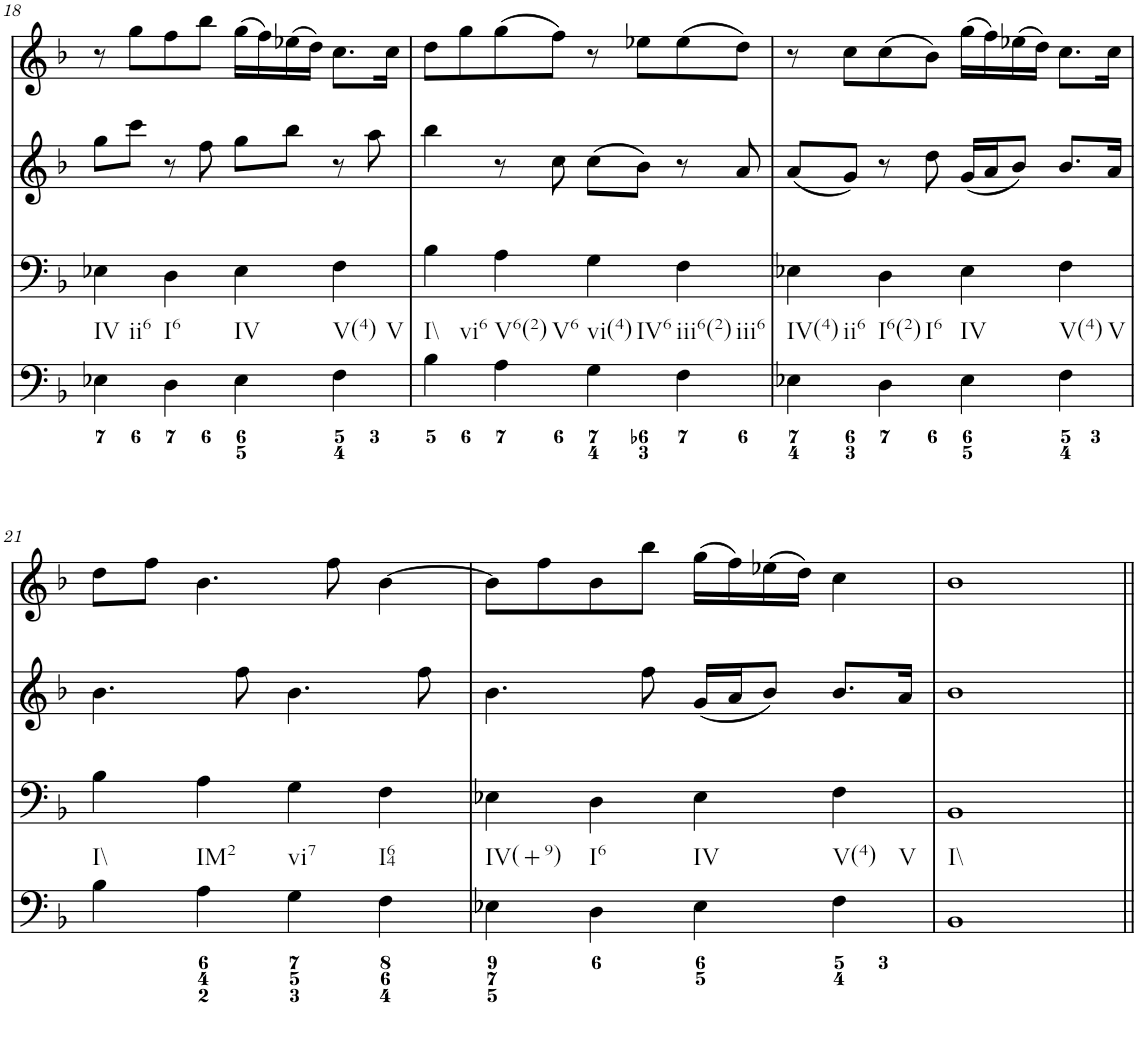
**kern	**kern	**kern	**kern
*part4	*part3	*part2	*part1
*staff4	*staff3	*staff2	*staff1
*I"Piano	*I"Piano	*I"Piano	*I"Piano
*I'Pno	*I'Pno	*I'Pno	*I'Pno
!!LO:PB:g=z
*clefF4	*clefF4	*clefG2	*clefG2
*k[b-]	*k[b-]	*k[b-]	*k[b-]
*F:	*F:	*F:	*F:
*M4/4	*M4/4	*M4/4	*M4/4
*met(c)	*met(c)	*met(c)	*met(c)
=18	=18	=18	=18
!LO:TX:b:t=IV	!	!	!
!LO:TX:b:t=ii6	!	!	!
4E-X\	4E-X\	8gg\L	8r
.	.	8ccc\J	8gg\L
!LO:TX:b:t=I6	!	!	!
4D\	4D\	8r	8ff\
.	.	8ff\	8bb-\J
!LO:TX:b:t=IV	!	!	!
4E-\	4E-\	8gg\L	(16gg\LL
.	.	.	16ff\)
.	.	8bb-\J	(16ee-X\
.	.	.	16dd\JJ)
!LO:TX:b:t=V(4)	!	!	!
!LO:TX:b:t=V	!	!	!
4F\	4F\	8r	8.cc\L
.	.	8aa\	.
.	.	.	16cc\Jk
=19	=19	=19	=19
!LO:TX:b:t=I\\	!	!	!
!LO:TX:b:t=vi6	!	!	!
4B-\	4B-\	4bb-\	8dd\L
.	.	.	8gg\
!LO:TX:b:t=V6(2)	!	!	!
!LO:TX:b:t=V6	!	!	!
4A\	4A\	8r	(8gg\
.	.	8cc\	8ff\J)
!LO:TX:b:t=vi(4)	!	!	!
!LO:TX:b:t=IV6	!	!	!
4G\	4G\	(8cc\L	8r
.	.	8b-\J)	8ee-X\L
!LO:TX:b:t=iii6(2)	!	!	!
!LO:TX:b:t=iii6	!	!	!
4F\	4F\	8r	(8ee-\
.	.	8a/	8dd\J)
=20	=20	=20	=20
!LO:TX:b:t=IV(4)	!	!	!
!LO:TX:b:t=ii6	!	!	!
4E-X\	4E-X\	(8a/L	8r
.	.	8g/J)	8cc\L
!LO:TX:b:t=I6(2)	!	!	!
!LO:TX:b:t=I6	!	!	!
4D\	4D\	8r	(8cc\
.	.	8dd\	8b-\J)
!LO:TX:b:t=IV	!	!	!
4E-\	4E-\	(16g/LL	(16gg\LL
.	.	16a/J	16ff\)
.	.	8b-/J)	(16ee-X\
.	.	.	16dd\JJ)
!LO:TX:b:t=V(4)	!	!	!
!LO:TX:b:t=V	!	!	!
4F\	4F\	8.b-/L	8.cc\L
.	.	16a/Jk	16cc\Jk
!!LO:LB:g=z
=21	=21	=21	=21
!LO:TX:b:t=I\\	!	!	!
4B-\	4B-\	4.b-\	8dd\L
.	.	.	8ff\J
!LO:TX:b:t=IM2	!	!	!
4A\	4A\	.	4.b-\
.	.	8ff\	.
!LO:TX:b:t=vi7	!	!	!
4G\	4G\	4.b-\	.
.	.	.	8ff\
!LO:TX:b:t=I64	!	!	!
4F\	4F\	.	[4b-\
.	.	8ff\	.
=22	=22	=22	=22
!LO:TX:b:t=IV(+9)	!	!	!
4E-X\	4E-X\	4.b-\	8b-\L]
.	.	.	8ff\
!LO:TX:b:t=I6	!	!	!
4D\	4D\	.	8b-\
.	.	8ff\	8bb-\J
!LO:TX:b:t=IV	!	!	!
4E-\	4E-\	(16g/LL	(16gg\LL
.	.	16a/J	16ff\)
.	.	8b-/J)	(16ee-X\
.	.	.	16dd\JJ)
!LO:TX:b:t=V(4)	!	!	!
!LO:TX:b:t=V	!	!	!
4F\	4F\	8.b-/L	4cc\
.	.	16a/Jk	.
=23	=23	=23	=23
!LO:TX:b:t=I\\	!	!	!
1BB-	1BB-	1b-	1b-
=||	=||	=||	=||
*-	*-	*-	*-
